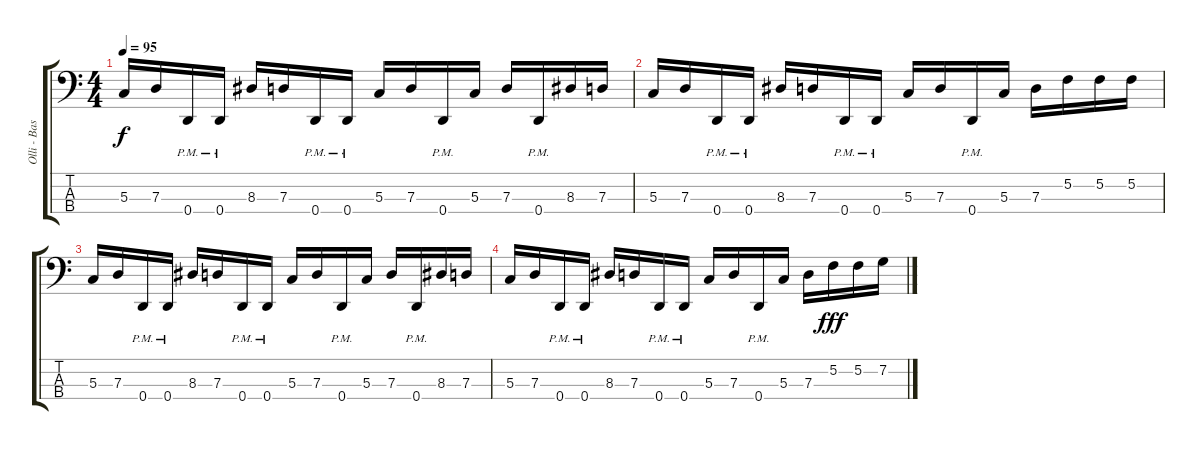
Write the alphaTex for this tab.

\track ("Olli - Bass" "Olli - Bas") {instrument synthbass2}
\staff {score tabs}
\tuning (F2 C2 G1 D1) {hide}
\ts (4 4)
\tempo 95
\clef f4
\ks c
5.3.16{dy f} 7.3.16 0.4{pm}.16 0.4{pm}.16 8.3.16 7.3.16 0.4{pm}.16 0.4{pm}.16 5.3.16 7.3.16 0.4{pm}.16 5.3.16 7.3.16 0.4{pm}.16 8.3.16 7.3.16 |
5.3.16 7.3.16 0.4{pm}.16 0.4{pm}.16 8.3.16 7.3.16 0.4{pm}.16 0.4{pm}.16 5.3.16 7.3.16 0.4{pm}.16 5.3.16 7.3.16 5.2.16 5.2.16 5.2.16 |
5.3.16 7.3.16 0.4{pm}.16 0.4{pm}.16 8.3.16 7.3.16 0.4{pm}.16 0.4{pm}.16 5.3.16 7.3.16 0.4{pm}.16 5.3.16 7.3.16 0.4{pm}.16 8.3.16 7.3.16 |
5.3.16 7.3.16 0.4{pm}.16 0.4{pm}.16 8.3.16 7.3.16 0.4{pm}.16 0.4{pm}.16 5.3.16 7.3.16 0.4{pm}.16 5.3.16 7.3.16 5.2.16{dy fff} 5.2.16 7.2.16
